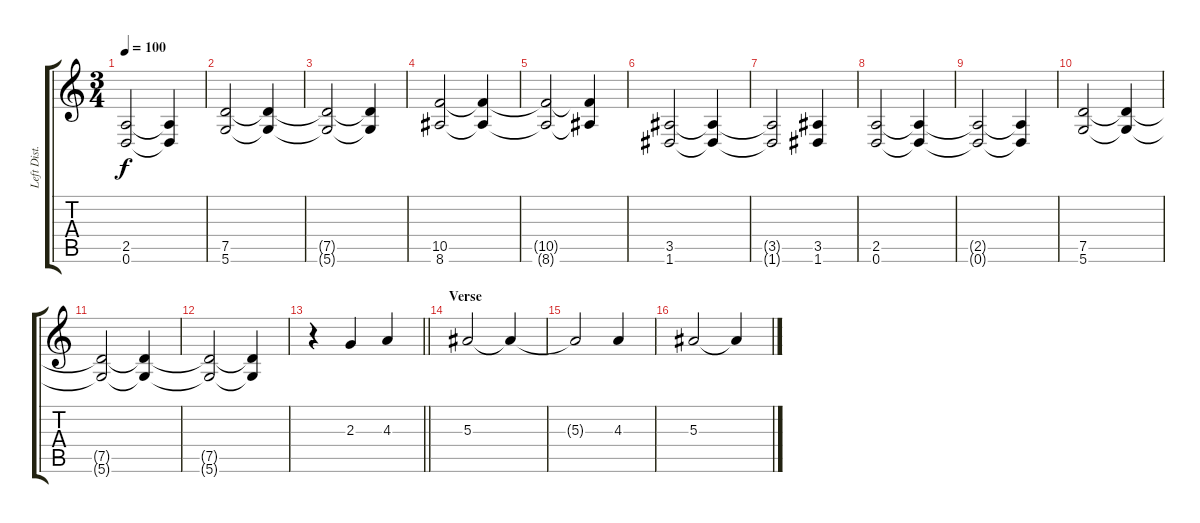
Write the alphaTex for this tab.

\track ("Left Dist. Guitar" "Left Dist.") {instrument distortionguitar}
\staff {score tabs}
\tuning (D4 A3 F3 C3 G2 D2) {hide}
\ts (3 4)
\tempo 100
\clef g2
\ks c
(2.5{t} 0.6{t}).2{dy f} (2.5{t} 0.6{t}).4 |
(7.5 5.6).2 (7.5{t} 5.6{t}).4 |
(7.5{t} 5.6{t}).2 (7.5{t} 5.6{t}).4 |
(10.5 8.6).2 (10.5{t} 8.6{t}).4 |
(10.5{t} 8.6{t}).2 (10.5{t} 8.6{t}).4 |
(3.5 1.6).2 (3.5{t} 1.6{t}).4 |
(3.5{t} 1.6{t}).2 (3.5 1.6).4 |
(2.5 0.6).2 (2.5{t} 0.6{t}).4 |
(2.5{t} 0.6{t}).2 (2.5{t} 0.6{t}).4 |
(7.5 5.6).2 (7.5{t} 5.6{t}).4 |
(7.5{t} 5.6{t}).2 (7.5{t} 5.6{t}).4 |
(7.5{t} 5.6{t}).2 (7.5{t} 5.6{t}).4 |
\barLineRight lightlight
r.4 2.3.4 4.3.4 |
\section ("" "Verse")
5.3.2 5.3{t}.4 |
5.3{t}.2 4.3.4 |
5.3.2 5.3{t}.4
